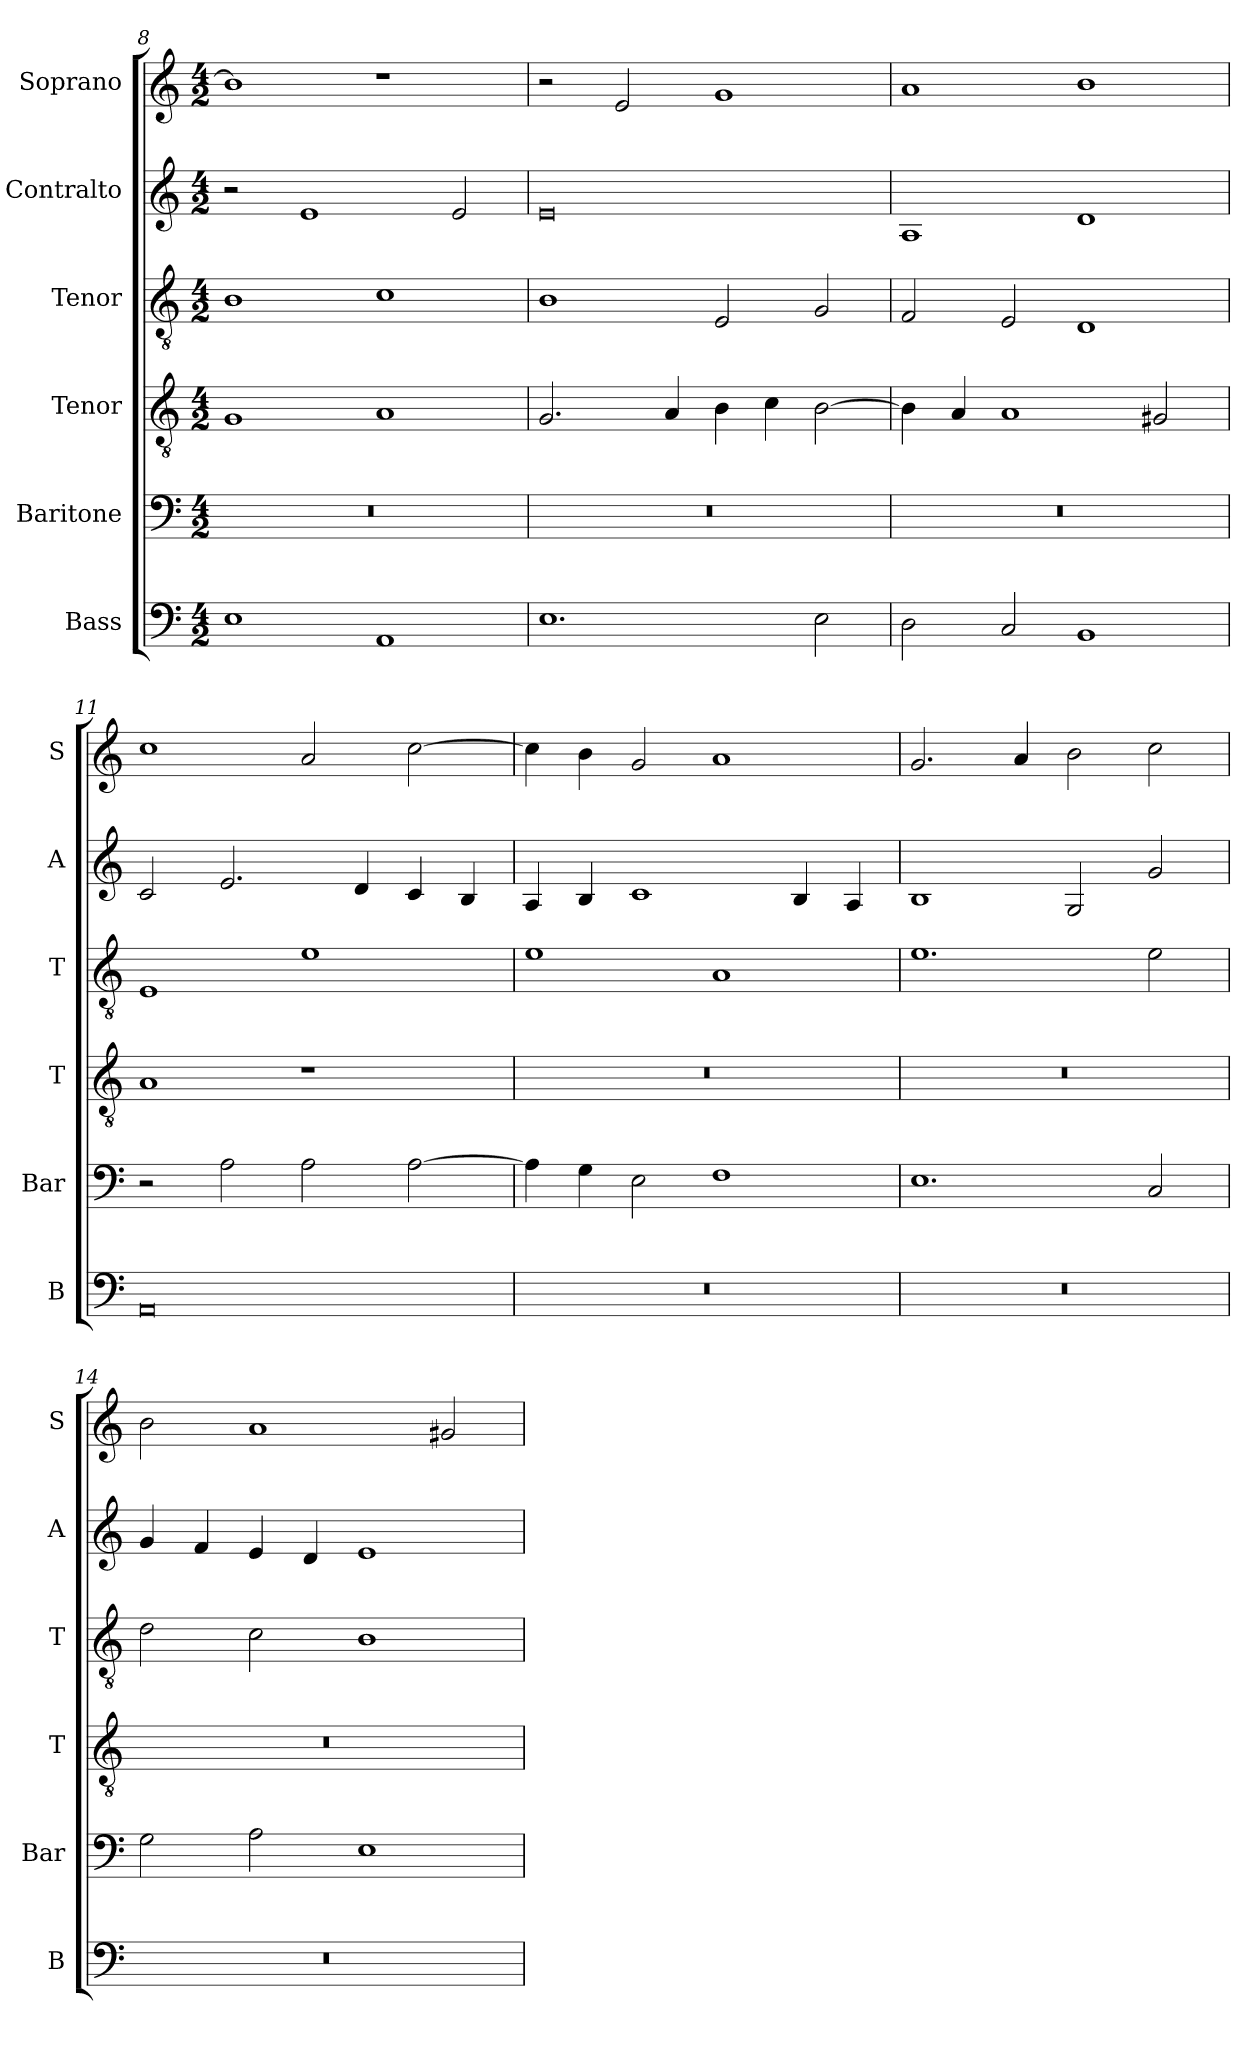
**kern	**kern	**kern	**kern	**kern	**kern
*part6	*part5	*part4	*part3	*part2	*part1
*staff6	*staff5	*staff4	*staff3	*staff2	*staff1
*I"Bass	*I"Baritone	*I"Tenor	*I"Tenor	*I"Contralto	*I"Soprano
*I'B	*I'Bar	*I'T	*I'T	*I'A	*I'S
*clefF4	*clefF4	*clefGv2	*clefGv2	*clefG2	*clefG2
*k[]	*k[]	*k[]	*k[]	*k[]	*k[]
*E:phr	*E:phr	*E:phr	*E:phr	*E:phr	*E:phr
*M4/2	*M4/2	*M4/2	*M4/2	*M4/2	*M4/2
=8	=8	=8	=8	=8	=8
1E	0r	1G	1B	2r	1b]
.	.	.	.	1e	.
1AA	.	1A	1c	.	1r
.	.	.	.	2e	.
=9	=9	=9	=9	=9	=9
1.E	0r	2.G	1B	0e	2r
.	.	.	.	.	2e
.	.	4A	.	.	.
.	.	4B	2E	.	1g
.	.	4c	.	.	.
2E	.	[2B	2G	.	.
=10	=10	=10	=10	=10	=10
2D	0r	4B]	2F	1A	1a
.	.	4A	.	.	.
2C	.	1A	2E	.	.
1BB	.	.	1D	1d	1b
.	.	2G#X	.	.	.
=11	=11	=11	=11	=11	=11
0AA	2r	1A	1E	2c	1cc
.	2A	.	.	2.e	.
.	2A	1r	1e	.	2a
.	.	.	.	4d	.
.	[2A	.	.	4c	[2cc
.	.	.	.	4B	.
=12	=12	=12	=12	=12	=12
0r	4A]	0r	1e	4A	4cc]
.	4G	.	.	4B	4b
.	2E	.	.	1c	2g
.	1F	.	1A	.	1a
.	.	.	.	4B	.
.	.	.	.	4A	.
=13	=13	=13	=13	=13	=13
0r	1.E	0r	1.e	1B	2.g
.	.	.	.	.	4a
.	.	.	.	2G	2b
.	2C	.	2e	2g	2cc
=14	=14	=14	=14	=14	=14
0r	2G	0r	2d	4g	2b
.	.	.	.	4f	.
.	2A	.	2c	4e	1a
.	.	.	.	4d	.
.	1E	.	1B	1e	.
.	.	.	.	.	2g#X
=	=	=	=	=	=
*-	*-	*-	*-	*-	*-
